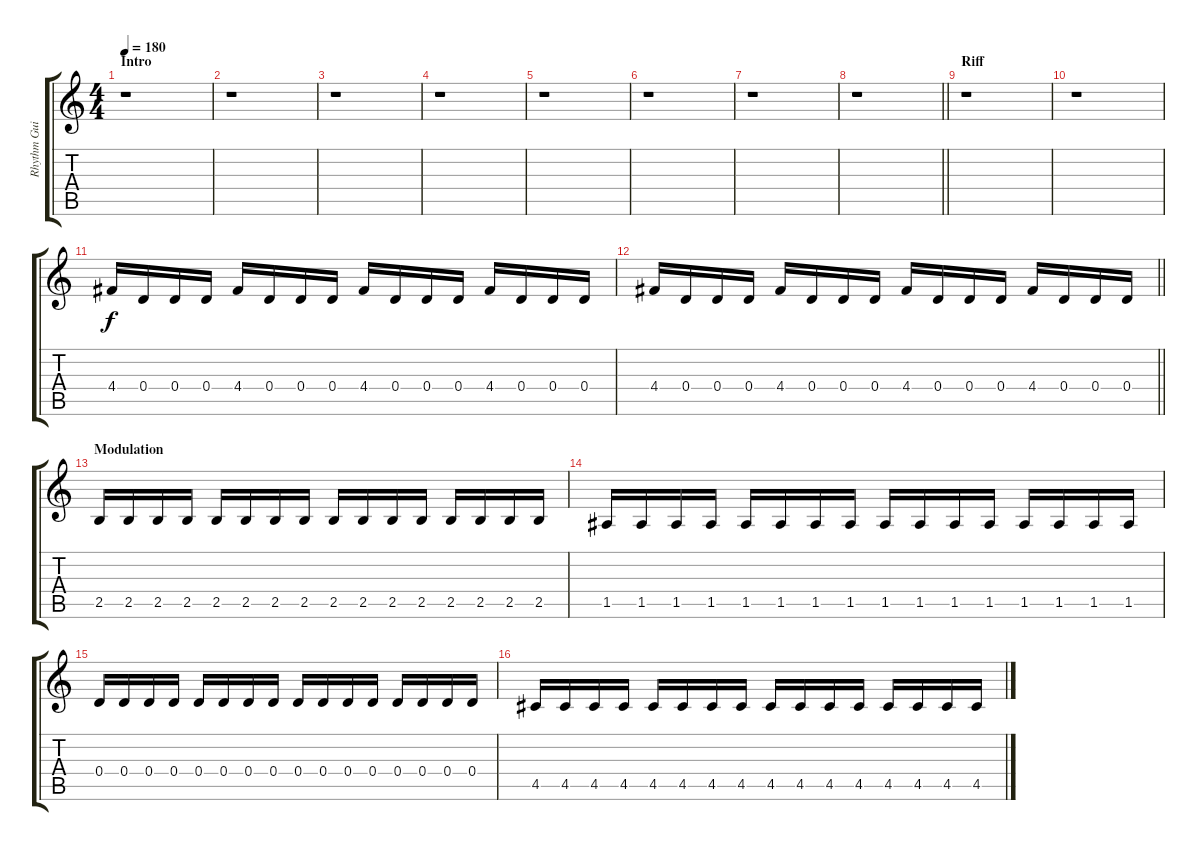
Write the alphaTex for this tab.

\track ("Rhythm Guitar right" "Rhythm Gui") {instrument distortionguitar}
\staff {score tabs}
\tuning (E4 B3 G3 D3 A2 D2) {hide}
\ts (4 4)
\section ("" "Intro")
\tempo 180
\clef g2
\ks c
r.1{dy f instrument distortionguitar} |
r.1 |
r.1 |
r.1 |
r.1 |
r.1 |
r.1 |
\barLineRight lightlight
r.1 |
\section ("" "Riff")
r.1 |
r.1 |
4.4.16 0.4.16 0.4.16 0.4.16 4.4.16 0.4.16 0.4.16 0.4.16 4.4.16 0.4.16 0.4.16 0.4.16 4.4.16 0.4.16 0.4.16 0.4.16 |
\barLineRight lightlight
4.4.16 0.4.16 0.4.16 0.4.16 4.4.16 0.4.16 0.4.16 0.4.16 4.4.16 0.4.16 0.4.16 0.4.16 4.4.16 0.4.16 0.4.16 0.4.16 |
\section ("" "Modulation")
2.5.16 2.5.16 2.5.16 2.5.16 2.5.16 2.5.16 2.5.16 2.5.16 2.5.16 2.5.16 2.5.16 2.5.16 2.5.16 2.5.16 2.5.16 2.5.16 |
1.5.16 1.5.16 1.5.16 1.5.16 1.5.16 1.5.16 1.5.16 1.5.16 1.5.16 1.5.16 1.5.16 1.5.16 1.5.16 1.5.16 1.5.16 1.5.16 |
0.4.16 0.4.16 0.4.16 0.4.16 0.4.16 0.4.16 0.4.16 0.4.16 0.4.16 0.4.16 0.4.16 0.4.16 0.4.16 0.4.16 0.4.16 0.4.16 |
4.5.16 4.5.16 4.5.16 4.5.16 4.5.16 4.5.16 4.5.16 4.5.16 4.5.16 4.5.16 4.5.16 4.5.16 4.5.16 4.5.16 4.5.16 4.5.16
